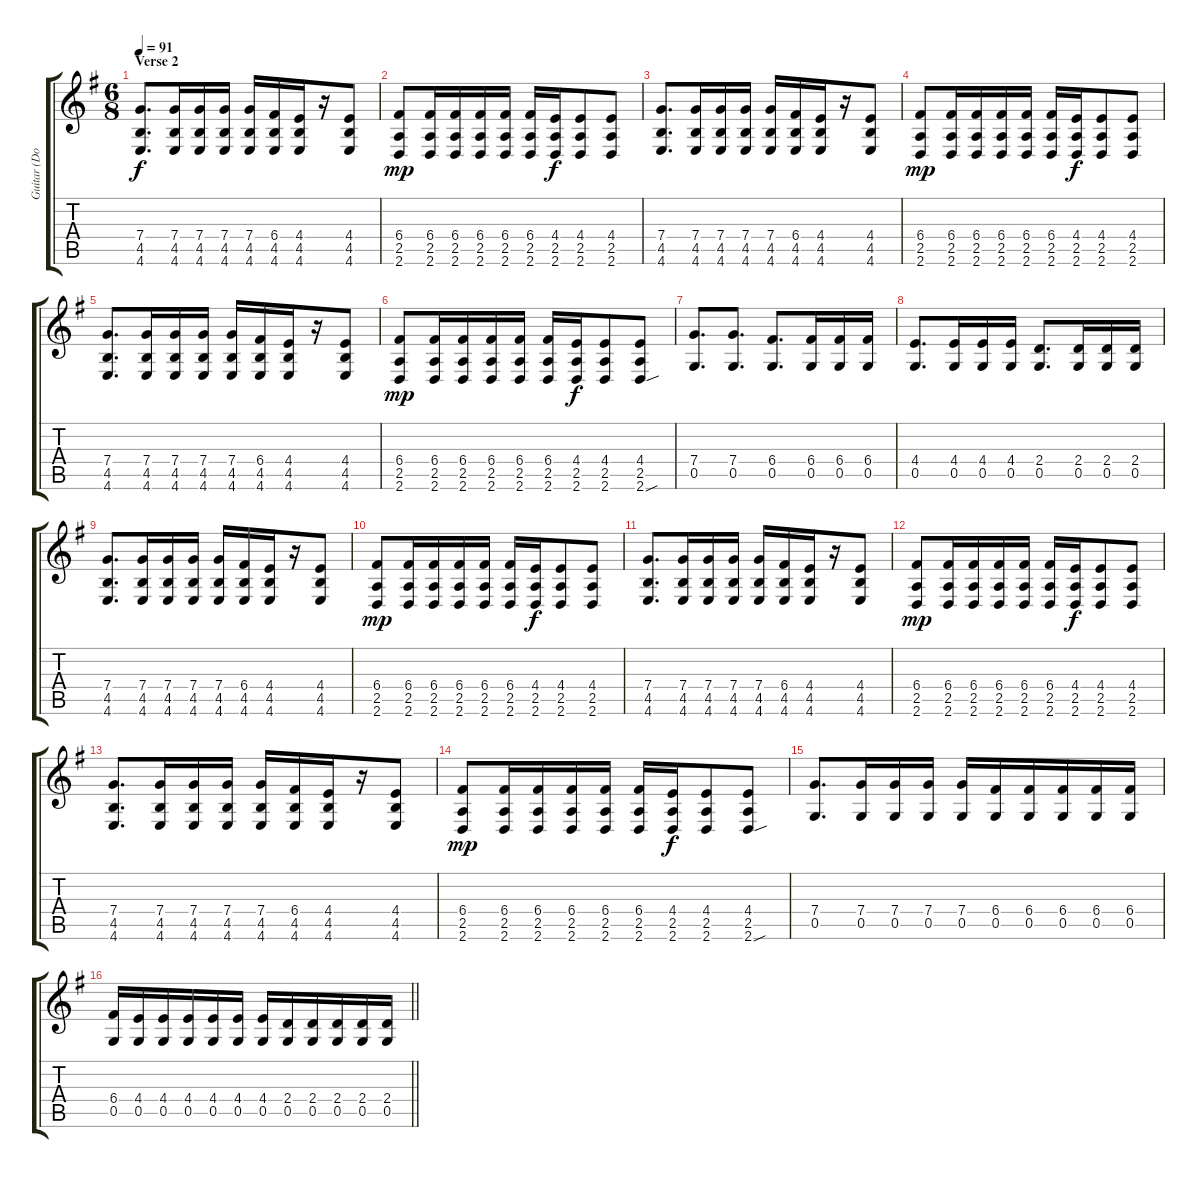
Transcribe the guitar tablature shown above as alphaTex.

\track ("Guitar (Doubled For Volume)" "Guitar (Do") {instrument overdrivenguitar}
\staff {score tabs}
\tuning (D4 A3 F3 C3 G2 C2) {hide}
\ts (6 8)
\section ("" "Verse 2")
\tempo 91
\clef g2
\ks eminor
(7.4 4.5 4.6).8{d dy f} (7.4 4.5 4.6).16 (7.4 4.5 4.6).16 (7.4 4.5 4.6).16 (7.4 4.5 4.6).16 (6.4 4.5 4.6).16 (4.4 4.5 4.6).16 r.16 (4.4 4.5 4.6).8 |
(6.4 2.5 2.6).8{dy mp} (6.4 2.5 2.6).16 (6.4 2.5 2.6).16 (6.4 2.5 2.6).16 (6.4 2.5 2.6).16 (6.4 2.5 2.6).16 (4.4 2.5 2.6).16{dy f} (4.4 2.5 2.6).8 (4.4 2.5 2.6).8 |
(7.4 4.5 4.6).8{d} (7.4 4.5 4.6).16 (7.4 4.5 4.6).16 (7.4 4.5 4.6).16 (7.4 4.5 4.6).16 (6.4 4.5 4.6).16 (4.4 4.5 4.6).16 r.16 (4.4 4.5 4.6).8 |
(6.4 2.5 2.6).8{dy mp} (6.4 2.5 2.6).16 (6.4 2.5 2.6).16 (6.4 2.5 2.6).16 (6.4 2.5 2.6).16 (6.4 2.5 2.6).16 (4.4 2.5 2.6).16{dy f} (4.4 2.5 2.6).8 (4.4 2.5 2.6).8 |
(7.4 4.5 4.6).8{d} (7.4 4.5 4.6).16 (7.4 4.5 4.6).16 (7.4 4.5 4.6).16 (7.4 4.5 4.6).16 (6.4 4.5 4.6).16 (4.4 4.5 4.6).16 r.16 (4.4 4.5 4.6).8 |
(6.4 2.5 2.6).8{dy mp} (6.4 2.5 2.6).16 (6.4 2.5 2.6).16 (6.4 2.5 2.6).16 (6.4 2.5 2.6).16 (6.4 2.5 2.6).16 (4.4 2.5 2.6).16{dy f} (4.4 2.5 2.6).8 (4.4 2.5 2.6{sou}).8 |
(7.4 0.5).8{d} (7.4 0.5).8{d} (6.4 0.5).8{d} (6.4 0.5).16 (6.4 0.5).16 (6.4 0.5).16 |
(4.4 0.5).8{d} (4.4 0.5).16 (4.4 0.5).16 (4.4 0.5).16 (2.4 0.5).8{d} (2.4 0.5).16 (2.4 0.5).16 (2.4 0.5).16 |
(7.4 4.5 4.6).8{d} (7.4 4.5 4.6).16 (7.4 4.5 4.6).16 (7.4 4.5 4.6).16 (7.4 4.5 4.6).16 (6.4 4.5 4.6).16 (4.4 4.5 4.6).16 r.16 (4.4 4.5 4.6).8 |
(6.4 2.5 2.6).8{dy mp} (6.4 2.5 2.6).16 (6.4 2.5 2.6).16 (6.4 2.5 2.6).16 (6.4 2.5 2.6).16 (6.4 2.5 2.6).16 (4.4 2.5 2.6).16{dy f} (4.4 2.5 2.6).8 (4.4 2.5 2.6).8 |
(7.4 4.5 4.6).8{d} (7.4 4.5 4.6).16 (7.4 4.5 4.6).16 (7.4 4.5 4.6).16 (7.4 4.5 4.6).16 (6.4 4.5 4.6).16 (4.4 4.5 4.6).16 r.16 (4.4 4.5 4.6).8 |
(6.4 2.5 2.6).8{dy mp} (6.4 2.5 2.6).16 (6.4 2.5 2.6).16 (6.4 2.5 2.6).16 (6.4 2.5 2.6).16 (6.4 2.5 2.6).16 (4.4 2.5 2.6).16{dy f} (4.4 2.5 2.6).8 (4.4 2.5 2.6).8 |
(7.4 4.5 4.6).8{d} (7.4 4.5 4.6).16 (7.4 4.5 4.6).16 (7.4 4.5 4.6).16 (7.4 4.5 4.6).16 (6.4 4.5 4.6).16 (4.4 4.5 4.6).16 r.16 (4.4 4.5 4.6).8 |
(6.4 2.5 2.6).8{dy mp} (6.4 2.5 2.6).16 (6.4 2.5 2.6).16 (6.4 2.5 2.6).16 (6.4 2.5 2.6).16 (6.4 2.5 2.6).16 (4.4 2.5 2.6).16{dy f} (4.4 2.5 2.6).8 (4.4 2.5 2.6{sou}).8 |
(7.4 0.5).8{d} (7.4 0.5).16 (7.4 0.5).16 (7.4 0.5).16 (7.4 0.5).16 (6.4 0.5).16 (6.4 0.5).16 (6.4 0.5).16 (6.4 0.5).16 (6.4 0.5).16 |
\barLineRight lightlight
(6.4 0.5).16 (4.4 0.5).16 (4.4 0.5).16 (4.4 0.5).16 (4.4 0.5).16 (4.4 0.5).16 (4.4 0.5).16 (2.4 0.5).16 (2.4 0.5).16 (2.4 0.5).16 (2.4 0.5).16 (2.4 0.5).16
